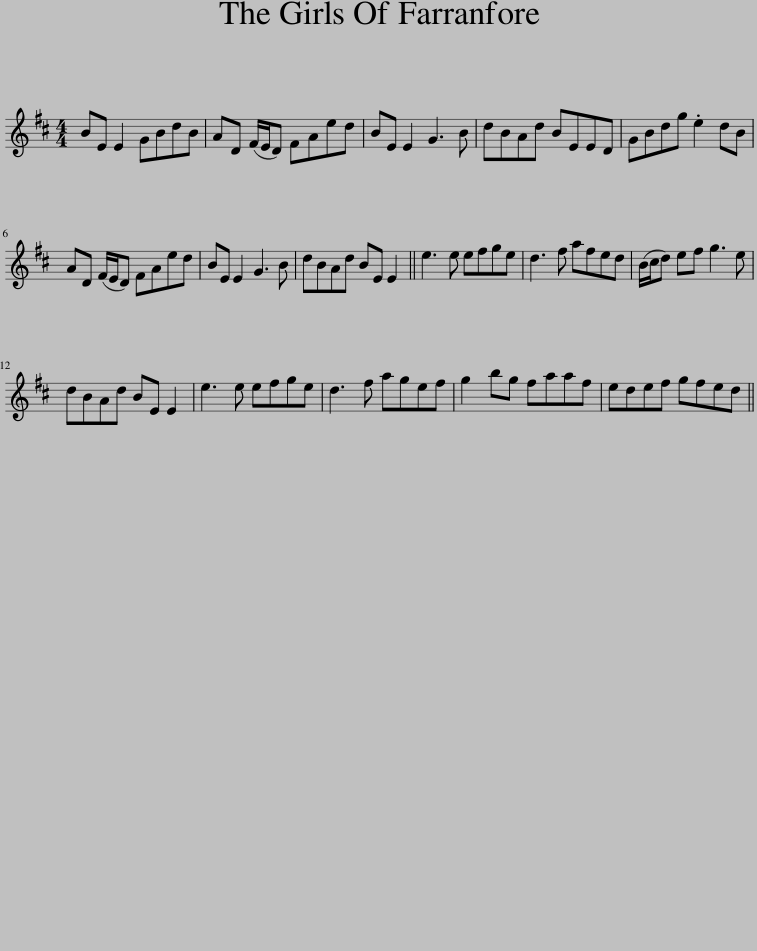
X:1
L:1/8
M:4/4
I:linebreak $
K:D
V:1 treble
V:1
 BE E2 GBdB | AD (F/E/D) FAed | BE E2 G3 B | dBAd BEED | GBdg .e2 dB |$ %5
 AD (F/E/D) FAed | BE E2 G3 B | dBAd BE E2 || e3 e efge | d3 f afed | %10
 (B/c/d) ef g3 e |$ dBAd BE E2 | e3 e efge | d3 f agef | g2 bg faaf | %15
 edef gfed || %16
